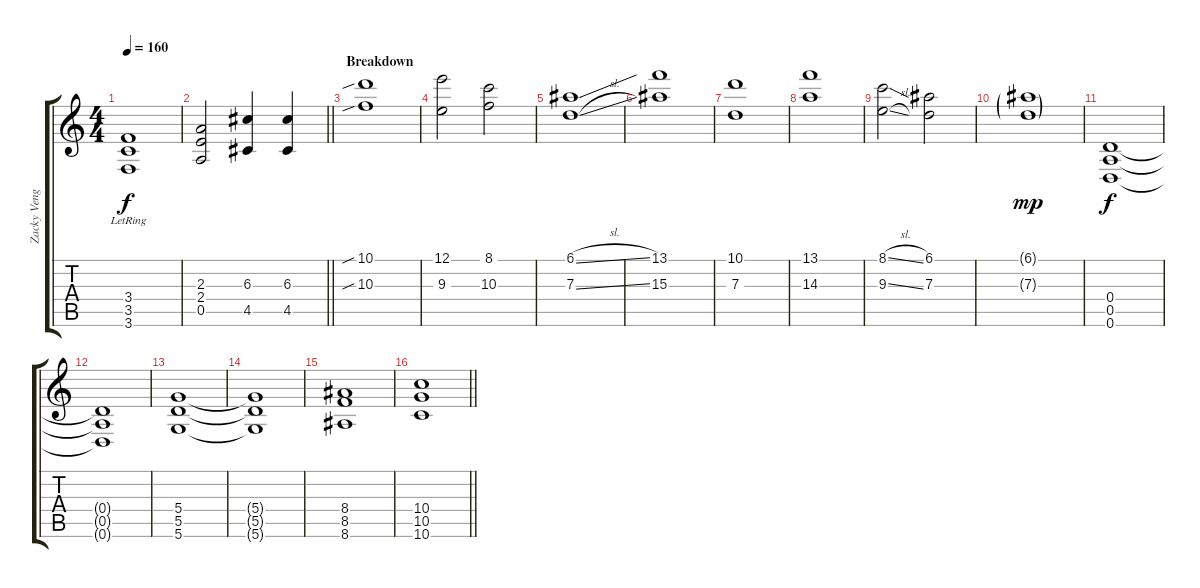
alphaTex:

\track ("Zacky Vengeance" "Zacky Veng") {instrument overdrivenguitar}
\staff {score tabs}
\tuning (E4 B3 G3 D3 A2 D2) {hide}
\ts (4 4)
\tempo 160
\clef g2
\ks c
(3.4{lr} 3.5{lr} 3.6{lr}).1{dy f} |
\barLineRight lightlight
(2.3 2.4 0.5).2 (6.3 4.5).4 (6.3 4.5).4 |
\section ("" "Breakdown")
(10.1{sib} 10.3{sib}).1{volume 13 balance 8 instrument acousticguitarnylon} |
(12.1 9.3).2 (8.1 10.3).2 |
(6.1{sl} 7.3{sl}).1 |
(13.1 15.3).1 |
(10.1 7.3).1 |
(13.1 14.3).1 |
(8.1{sl} 9.3{sl}).2 (6.1 7.3).2 |
(6.1{g} 7.3{g}).1{dy mp} |
(0.4 0.5 0.6).1{dy f volume 12 balance 16 instrument overdrivenguitar} |
(0.4{t} 0.5{t} 0.6{t}).1 |
(5.4 5.5 5.6).1 |
(5.4{t} 5.5{t} 5.6{t}).1 |
(8.4 8.5 8.6).1 |
\barLineRight lightlight
(10.4 10.5 10.6).1
